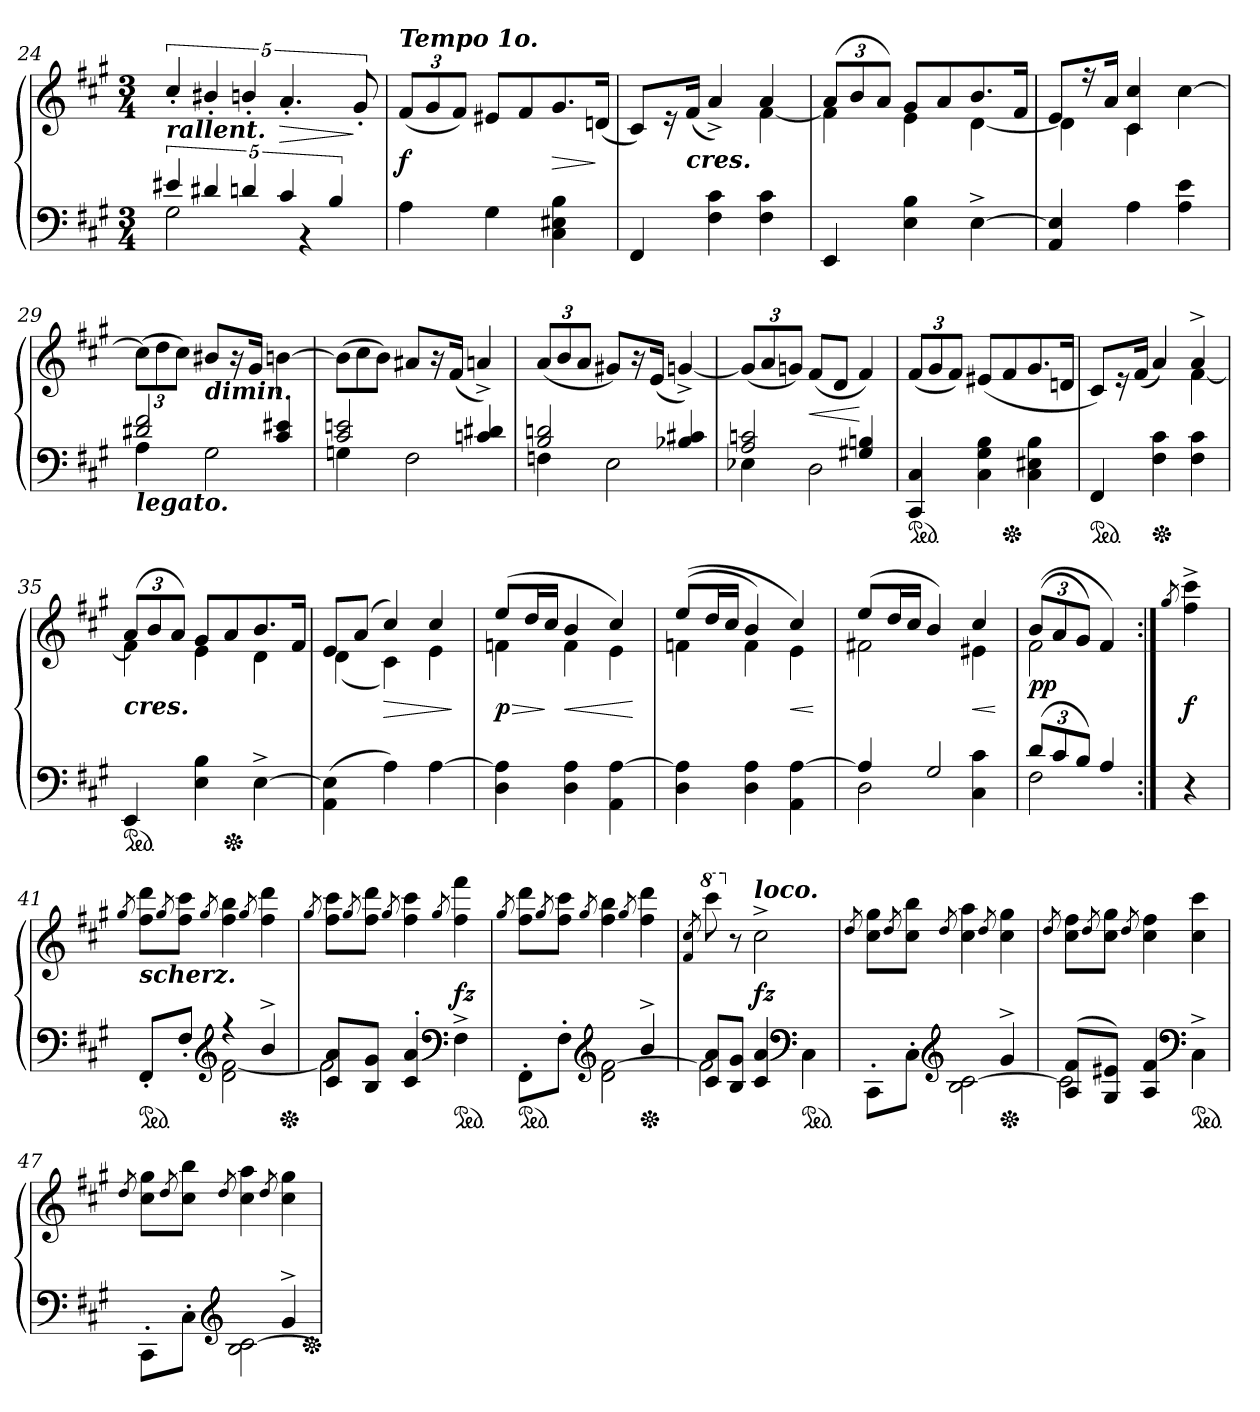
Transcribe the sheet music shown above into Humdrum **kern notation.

**kern	**kern	**dynam
*part1	*part1	*part1
*staff2	*staff1	*staff1/2
*clefF4	*clefG2	*
*k[f#c#g#]	*k[f#c#g#]	*
*M3/4	*M3/4	*
=24	=24	=24
*^	*	*
!	!	!LO:TX:b:Bi:t=rallent.	!
(20%3e#X	2G#)	20%3cc#'</	.
20%3d#X	.	20%3b#X'</	.
20%3dn	.	20%3bn'</	.
20%3c#	.	20%3.a'<	>
.	4r	.	.
20%3B	.	.	.
.	.	40%3g#'<	]
*v	*v	*	*
=25	=25	=25
!	!LO:TX:a:Bi:t=Tempo 1o.	!
4A	(12f#L	f
.	12g#	.
.	12f#J)	.
4G#	8e#XL	.
.	8f#	.
4C# 4E#X 4B	8.g#	>
.	(16dnJk	]
=26	=26	=26
*	*^	*
4FF#	8c#L)	2ryy	.
.	16r	.	.
!	!LO:TX:c:Bi:t=cres.	!	!
.	(<16f#Jk	.	.
4F# 4c#	4a^>)	.	.
4F# 4c#	4a	[4f#	.
=27	=27	=27	=27
4EE	(>12aL	4f#]	.
.	12b	.	.
.	12aJ)	.	.
4E 4B	8g#L	4e	.
.	8a	.	.
[4E^>	8.b	[4d	.
.	16f#Jk	.	.
=28	=28	=28	=28
4AA 4E]	8eL	4d]	.
.	16r	.	.
.	16aJk	.	.
4A	4c# 4cc#	4c#	.
4A 4e	[4cc#	4ryy	.
=29	=29	=29	=29
*^	*	*	*
!LO:TX:b:Bi:t=legato.	!	!	!	!
*	*	*v	*v	*
2d#X 2f#	4A	(>12cc#L]	.
.	.	12dd	.
.	.	12cc#J)	.
!	!	!LO:TX:b:Bi:t=dimin.	!
.	2G#	8b#XL	.
.	.	16r	.
.	.	16g#Jk	.
4c# 4e#X	.	[4bn	.
=30	=30	=30	=30
*	*	*Xtuplet	*
2c# 2en	4Gn	(>12bL]	.
.	.	12cc#	.
.	.	12bJ)	.
.	2F#	8a#XL	.
.	.	16r	.
.	.	(<16f#Jk	.
4cn 4d#X	.	4an^>)	.
=31	=31	=31	=31
*	*	*tuplet	*
2B 2dn	4Fn	(<12aL	.
.	.	12b	.
.	.	12aJ	.
.	2E	8g#XL)	.
.	.	16r	.
.	.	(16eJk	.
4B-X 4c#X	.	[4gn^>)	.
=32	=32	=32	=32
2A 2cn	4E-X	(<12gnL]	.
.	.	12a	.
.	.	12gJ)	.
.	2D	(8f#L	<
.	.	8dJ	.
4G#X 4Bn	.	4f#)	[
*v	*v	*	*
=33	=33	=33
*ped	*	*
4CC# 4C#	(<12f#L	.
.	12g#	.
.	12f#J)	.
4C# 4G# 4B	(8e#XL	.
*Xped	*	*
.	8f#	.
4C# 4E#X 4B	8.g#	.
.	16dnJk	.
=34	=34	=34
*	*^	*
*ped	*	*	*
4FF#	8c#L)	2ryy	.
.	16r	.	.
.	(16f#Jk	.	.
*Xped	*	*	*
4F# 4c#	4a)	.	.
4F# 4c#	4a^>	[4f#	.
=35	=35	=35	=35
!	!LO:TX:c:Bi:t=cres.	!	!
*ped	*	*	*
4EE	(>12aL	4f#]	.
.	12b	.	.
.	12aJ)	.	.
4E 4B	8g#L	4e	.
*Xped	*	*	*
.	8a	.	.
[4E^>	8.b	4d	.
.	16f#Jk	.	.
=36	=36	=36	=36
(4AA\ 4E]\	8eL	(<4d	.
.	(8aJ	.	.
4A)	4cc#)	4c#)	>
[4A	4cc#	4e	.
*	*v	*v	*
.	.	]
=37	=37	=37
*	*^	*
4D 4A]	(8eeL	4fn	> p
.	16ddL	.	.
.	16cc#JJ	.	]
4D 4A	4b	4f	<
4AA [4A	4cc#)	4e	.
*	*v	*v	*
.	.	[
=38	=38	=38
*	*^	*
4D 4A]	(<(8eeL	4fn	.
.	16ddL	.	.
.	16cc#JJ	.	.
4D 4A	4b)	4f	.
4AA [4A	4cc#)	4e	<
*	*v	*v	*
.	.	[
=39	=39	=39
*^	*^	*
4A]	2D	(<8eeL	2f#X	.
.	.	16ddL	.	.
.	.	16cc#JJ	.	.
2G#	.	4b)	.	.
.	4C# 4c#	4cc#	4e#X	<
*v	*v	*	*	*
*	*v	*v	*
.	.	[
=40	=40	=40
*^	*^	*
(>12dL	2F#	(>(<12bL	2f#	pp
12c#	.	12a	.	.
12BJ)	.	12g#J)	.	.
4A	.	4f#)	.	.
*v	*v	*	*	*
*	*v	*v	*
=:|!	=:|!	=:|!
.	8qgg#/	.
4r	4ff#^< 4ccc#^<	f
=41	=41	=41
.	8qgg#/	.
*^	*	*
!	!	!LO:TX:b:Bi:t=scherz.	!
*ped	*	*	*
8FF#'>/L	4ryy	8ff# 8dddL	.
.	.	8qgg#/	.
8F#'>\J	.	8ff# 8ccc#J	.
*clefG2	*	*	*
.	.	8qgg#/	.
4r	2d [2f#	4ff# 4bb	.
.	.	8qgg#/	.
4b^>	.	4ff# 4ddd	.
*Xped	*	*	*
=42	=42	=42	=42
.	.	8qgg#/	.
8c# 8aL	2f#]	8ff# 8ccc#L	.
.	.	8qgg#/	.
8B 8g#J	.	8ff# 8dddJ	.
.	.	8qgg#/	.
4c#'< 4a'<	.	4ff# 4ccc#	.
*clefF4	*	*	*
.	.	8qgg#/	.
*ped	*	*	*
4F#^>	4ryy	4ff# 4fff#	fz
=43	=43	=43	=43
.	.	8qgg#/	.
*ped	*	*	*
8FF#'>\L	4ryy	8ff# 8dddL	.
.	.	8qgg#/	.
8F#'>J	.	8ff# 8ccc#J	.
*clefG2	*	*	*
.	.	8qgg#/	.
4ryy	2d\ [2f#\	4ff# 4bb	.
.	.	8qgg#/	.
*Xped	*	*	*
4b^	.	4ff# 4ddd	.
=44	=44	=44	=44
.	.	8qf#/ 8qcc#/	.
*	*	*8va	*
8c# 8aL	2f#]	8cccc#	.
*	*	*X8va	*
8B 8g#J	.	8r	.
!	!	!LO:TX:a:Bi:t=loco.	!
4c# 4a	.	2cc#^>	fz
*clefF4	*	*	*
*ped	*	*	*
4C#\	4ryy	.	.
=45	=45	=45	=45
.	.	8qdd/	.
8CC#'>\L	4ryy	8cc# 8gg#L	.
.	.	8qdd/	.
8C#'>J	.	8cc# 8bbJ	.
*clefG2	*	*	*
.	.	8qdd/	.
4ryy	2B [2c#	4cc# 4aa	.
.	.	8qdd/	.
*Xped	*	*	*
4g#^>	.	4cc# 4gg#	.
=46	=46	=46	=46
.	.	8qdd/	.
(<8A 8f#L	2c#]	8cc# 8ff#L	.
.	.	8qdd/	.
8G# 8e#XJ)	.	8cc# 8gg#J	.
.	.	8qdd/	.
4A 4f#	.	4cc# 4ff#	.
*clefF4	*	*	*
*ped	*	*	*
4C#^>\	4ryy	4cc# 4ccc#	.
=47	=47	=47	=47
.	.	8qdd/	.
8CC#'>\L	4ryy	8cc# 8gg#L	.
.	.	8qdd/	.
8C#'>J	.	8cc# 8bbJ	.
*clefG2	*	*	*
.	.	8qdd/	.
4ryy	2B [2c#	4cc# 4aa	.
.	.	8qdd/	.
4g#^>	.	4cc# 4gg#	.
*v	*v	*	*
*Xped	*	*
=	=	=
*-	*-	*-
